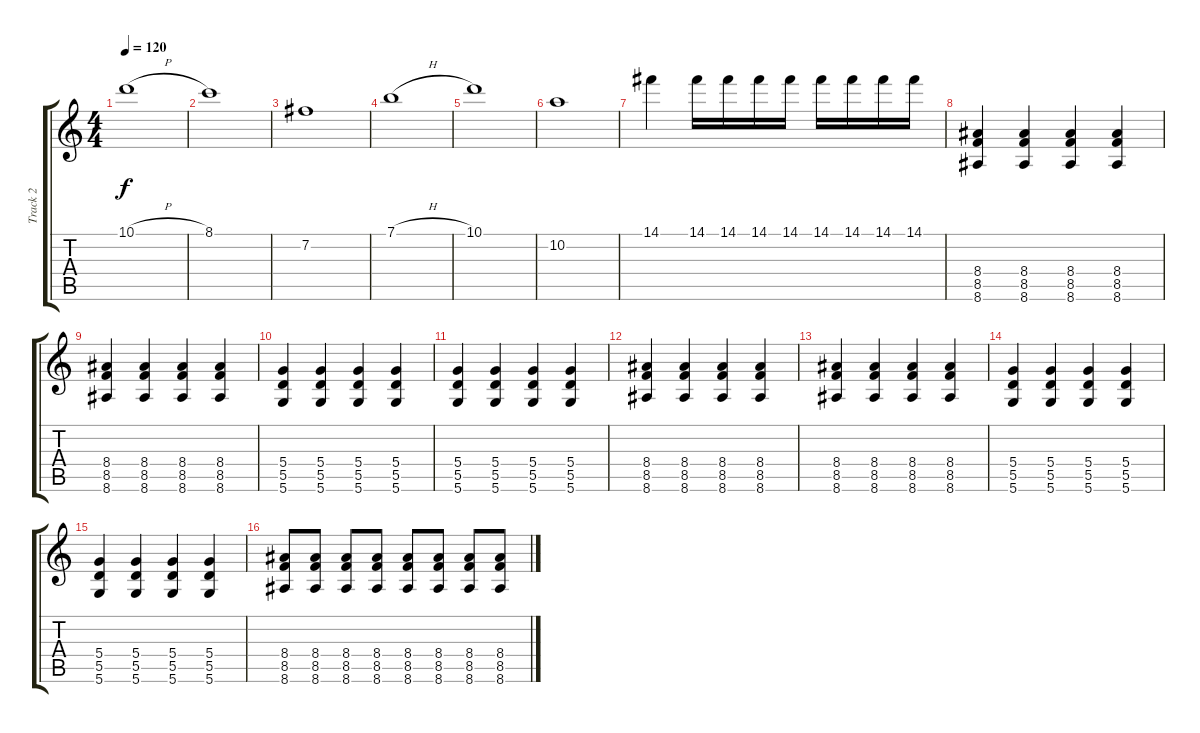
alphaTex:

\track ("Track 2" "Track 2") {instrument distortionguitar}
\staff {score tabs}
\tuning (E4 B3 G3 D3 A2 D2) {hide}
\ts (4 4)
\tempo 120
\clef g2
\ks c
10.1{h}.1{dy f} |
8.1.1 |
7.2.1 |
7.1{h}.1 |
10.1.1 |
10.2.1 |
14.1.4 14.1.16 14.1.16 14.1.16 14.1.16 14.1.16 14.1.16 14.1.16 14.1.16 |
(8.4 8.5 8.6).4 (8.4 8.5 8.6).4 (8.4 8.5 8.6).4 (8.4 8.5 8.6).4 |
(8.4 8.5 8.6).4 (8.4 8.5 8.6).4 (8.4 8.5 8.6).4 (8.4 8.5 8.6).4 |
(5.4 5.5 5.6).4 (5.4 5.5 5.6).4 (5.4 5.5 5.6).4 (5.4 5.5 5.6).4 |
(5.4 5.5 5.6).4 (5.4 5.5 5.6).4 (5.4 5.5 5.6).4 (5.4 5.5 5.6).4 |
(8.4 8.5 8.6).4 (8.4 8.5 8.6).4 (8.4 8.5 8.6).4 (8.4 8.5 8.6).4 |
(8.4 8.5 8.6).4 (8.4 8.5 8.6).4 (8.4 8.5 8.6).4 (8.4 8.5 8.6).4 |
(5.4 5.5 5.6).4 (5.4 5.5 5.6).4 (5.4 5.5 5.6).4 (5.4 5.5 5.6).4 |
(5.4 5.5 5.6).4 (5.4 5.5 5.6).4 (5.4 5.5 5.6).4 (5.4 5.5 5.6).4 |
(8.4 8.5 8.6).8 (8.4 8.5 8.6).8 (8.4 8.5 8.6).8 (8.4 8.5 8.6).8 (8.4 8.5 8.6).8 (8.4 8.5 8.6).8 (8.4 8.5 8.6).8 (8.4 8.5 8.6).8
